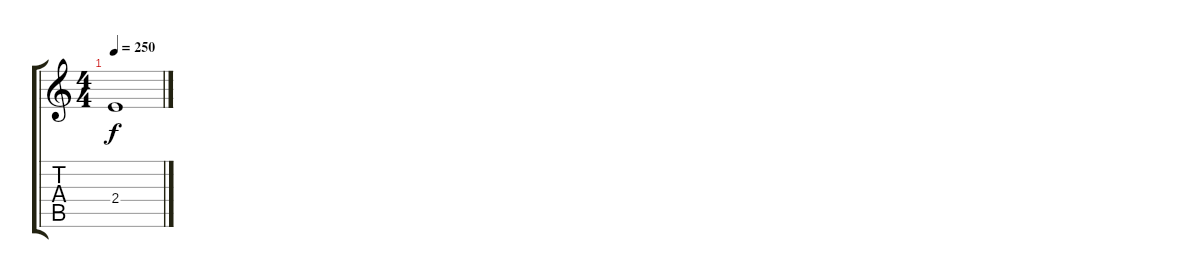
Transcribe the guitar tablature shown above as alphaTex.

\track "" {instrument acousticguitarnylon}
\staff {score tabs}
\tuning (E4 B3 G3 D3 A2 E2) {hide}
\ts (4 4)
\tempo 250
\clef g2
\ks c
2.4.1{dy f instrument fx1rain}
